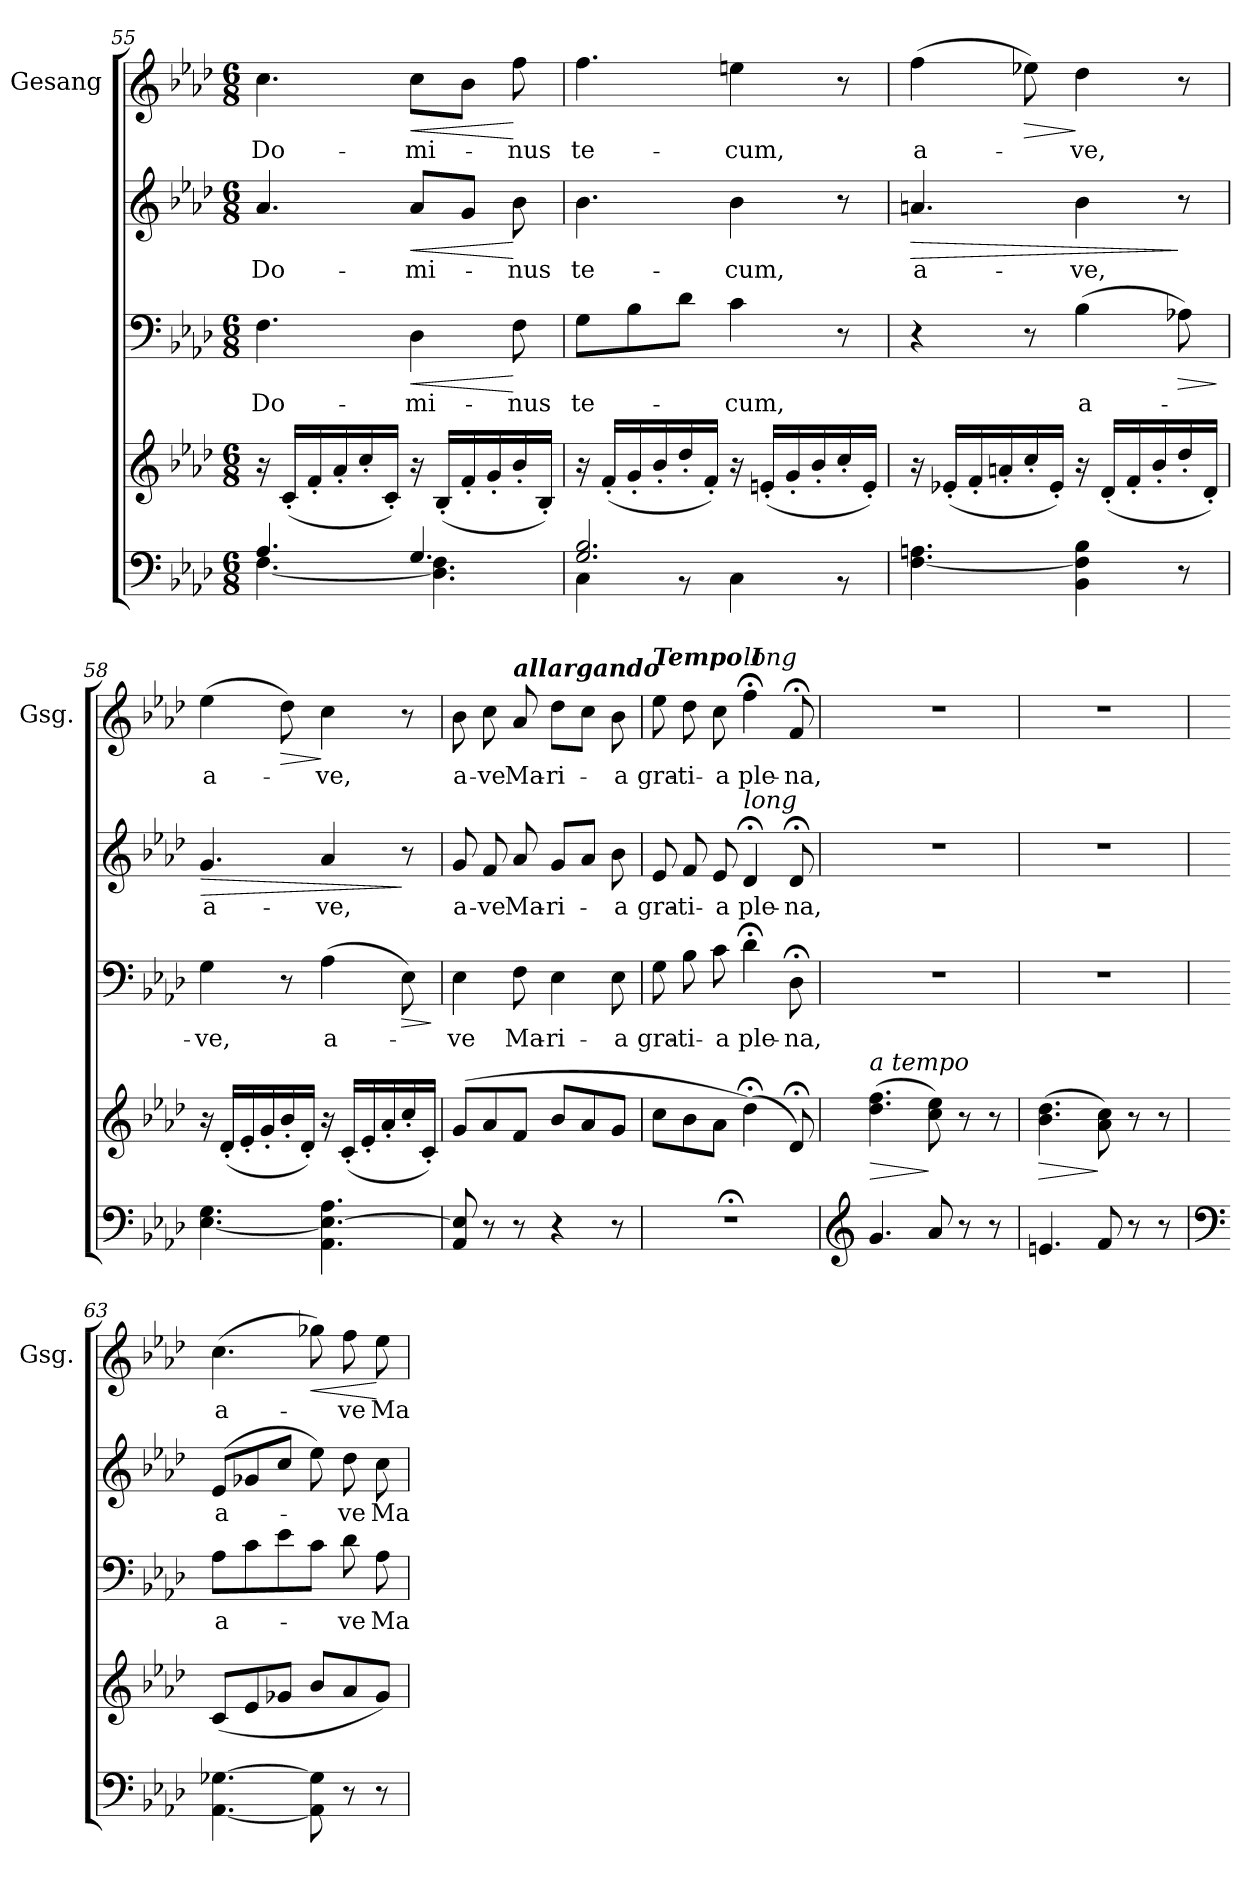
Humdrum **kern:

**kern	**kern	**dynam	**kern	**text	**dynam	**kern	**text	**dynam	**kern	**text	**dynam
*part4	*part4	*part4	*part3	*part3	*part3	*part2	*part2	*part2	*part1	*part1	*part1
*staff5	*staff4	*staff4/5	*staff3	*staff3	*staff3	*staff2	*staff2	*staff2	*staff1	*staff1	*staff1
*	*	*	*	*	*	*	*	*	*I"Gesang	*	*
*	*	*	*	*	*	*	*	*	*I'Gsg.	*	*
!!LO:PB:g=z
*clefF4	*clefG2	*	*clefF4	*	*	*clefG2	*	*	*clefG2	*	*
*k[b-e-a-d-]	*k[b-e-a-d-]	*	*k[b-e-a-d-]	*	*	*k[b-e-a-d-]	*	*	*k[b-e-a-d-]	*	*
*A-:	*A-:	*	*A-:	*	*	*A-:	*	*	*A-:	*	*
*M6/8	*M6/8	*	*M6/8	*	*	*M6/8	*	*	*M6/8	*	*
=55	=55	=55	=55	=55	=55	=55	=55	=55	=55	=55	=55
*^	*	*	*	*	*	*	*	*	*	*	*
!	!	!	!	!	!LO:LY:b	!	!	!LO:LY:b	!	!	!LO:LY:b	!
4.A-/	[<4.F\	16r	.	4.F\	Do-	.	4.a-/	Do-	.	4.cc\	Do-	.
.	.	(<16c'</LL	.	.	.	.	.	.	.	.	.	.
.	.	16f'</	.	.	.	.	.	.	.	.	.	.
.	.	16a-'</	.	.	.	.	.	.	.	.	.	.
.	.	16cc'</	.	.	.	.	.	.	.	.	.	.
.	.	16c'</JJ)	.	.	.	.	.	.	.	.	.	.
!	!	!	!	!	!LO:LY:b	!LO:HP:b	!	!LO:LY:b	!LO:HP:b	!	!LO:LY:b	!LO:HP:b
4.G/	4.D-\ 4.F\]	16r	.	4D-\	-mi-	<	8a-/L	-mi-	<	8cc\L	-mi-	<
.	.	(<16B-'</LL	.	.	.	.	.	.	.	.	.	.
.	.	16f'</	.	.	.	.	8g/J	.	.	8b-\J	.	.
.	.	16g'</	.	.	.	.	.	.	.	.	.	.
!	!	!	!	!	!LO:LY:b	!	!	!LO:LY:b	!	!	!LO:LY:b	!
.	.	16b-'</	.	8F\	-nus	[	8b-\	-nus	[	8ff\	-nus	[
.	.	16B-'</JJ)	.	.	.	.	.	.	.	.	.	.
=56	=56	=56	=56	=56	=56	=56	=56	=56	=56	=56	=56	=56
!	!	!	!	!	!LO:LY:b	!	!	!LO:LY:b	!	!	!LO:LY:b	!
2.G/ 2.B-/	4C\	16r	.	8G\L	te-	.	4.b-\	te-	.	4.ff\	te-	.
.	.	(<16f'</LL	.	.	.	.	.	.	.	.	.	.
.	.	16g'</	.	8B-\	.	.	.	.	.	.	.	.
.	.	16b-'</	.	.	.	.	.	.	.	.	.	.
.	8rBB	16dd-'</	.	8d-\J	.	.	.	.	.	.	.	.
.	.	16f'</JJ)	.	.	.	.	.	.	.	.	.	.
!	!	!	!	!	!LO:LY:b	!	!	!LO:LY:b	!	!	!LO:LY:b	!
.	4C\	16r	.	4c\	-cum,	.	4b-\	-cum,	.	4een\	-cum,	.
.	.	(<16en'</LL	.	.	.	.	.	.	.	.	.	.
.	.	16g'</	.	.	.	.	.	.	.	.	.	.
.	.	16b-'</	.	.	.	.	.	.	.	.	.	.
.	8rBB	16cc'</	.	8r	.	.	8r	.	.	8r	.	.
.	.	16e'</JJ)	.	.	.	.	.	.	.	.	.	.
*v	*v	*	*	*	*	*	*	*	*	*	*	*
=57	=57	=57	=57	=57	=57	=57	=57	=57	=57	=57	=57
!	!	!	!	!	!	!	!LO:LY:b	!LO:HP:b	!	!LO:LY:b	!
[4.F\ 4.An\	16r	.	4r	.	.	4.an/	a-	>	(>4ff\	a-	.
.	(<16e-X'</LL	.	.	.	.	.	.	.	.	.	.
.	16f'</	.	.	.	.	.	.	.	.	.	.
.	16an'</	.	.	.	.	.	.	.	.	.	.
!	!	!	!	!	!	!	!	!	!	!	!LO:HP:b
.	16cc'</	.	8r	.	.	.	.	.	8ee-X\)	.	>
.	16e-'</JJ)	.	.	.	.	.	.	.	.	.	.
!	!	!	!	!LO:LY:b	!	!	!LO:LY:b	!	!	!LO:LY:b	!
4BB-\ 4F\] 4B-\	16r	.	(>4B-\	a-	.	4b-\	-ve,	.	4dd-\	-ve,	]
.	(<16d-'</LL	.	.	.	.	.	.	.	.	.	.
.	16f'</	.	.	.	.	.	.	.	.	.	.
.	16b-'</	.	.	.	.	.	.	.	.	.	.
!	!	!	!	!	!LO:HP:b	!	!	!	!	!	!
8r	16dd-'</	.	8A-X\)	.	>	8r	.	]	8r	.	.
.	16d-'</JJ)	.	.	.	.	.	.	.	.	.	.
.	.	.	.	.	]	.	.	.	.	.	.
=58	=58	=58	=58	=58	=58	=58	=58	=58	=58	=58	=58
!	!	!	!	!LO:LY:b	!	!	!LO:LY:b	!LO:HP:b	!	!LO:LY:b	!
[4.E-\ 4.G\	16r	.	4G\	-ve,	.	4.g/	a-	>	(>4ee-\	a-	.
.	(<16d-'</LL	.	.	.	.	.	.	.	.	.	.
.	16e-'</	.	.	.	.	.	.	.	.	.	.
.	16g'</	.	.	.	.	.	.	.	.	.	.
!	!	!	!	!	!	!	!	!	!	!	!LO:HP:b
.	16b-'</	.	8r	.	.	.	.	.	8dd-\)	.	>
.	16d-'</JJ)	.	.	.	.	.	.	.	.	.	.
!	!	!	!	!LO:LY:b	!	!	!LO:LY:b	!	!	!LO:LY:b	!
4.AA-\ 4.E-\_ 4.A-\	16r	.	(>4A-\	a-	.	4a-/	-ve,	.	4cc\	-ve,	]
.	(<16c'</LL	.	.	.	.	.	.	.	.	.	.
.	16e-'</	.	.	.	.	.	.	.	.	.	.
.	16a-'</	.	.	.	.	.	.	.	.	.	.
!	!	!	!	!	!LO:HP:b	!	!	!	!	!	!
.	16cc'</	.	8E-\)	.	>	8r	.	]	8r	.	.
.	16c'</JJ)	.	.	.	.	.	.	.	.	.	.
.	.	.	.	.	]	.	.	.	.	.	.
!!LO:LB:g=z
=59	=59	=59	=59	=59	=59	=59	=59	=59	=59	=59	=59
!	!	!	!	!LO:LY:b	!	!	!LO:LY:b	!	!	!LO:LY:b	!
8AA-/ 8E-/]	(>8g/L	.	4E-\	-ve	.	8g/	a-	.	8b-\	a-	.
!	!	!	!	!	!	!	!LO:LY:b	!	!	!LO:LY:b	!
8r	8a-/	.	.	.	.	8f/	-ve	.	8cc\	-ve	.
!	!	!	!	!	!	!	!	!	!LO:TX:a:Bi:t=allargando	!	!
!	!	!	!	!LO:LY:b	!	!	!LO:LY:b	!	!	!LO:LY:b	!
8r	8f/J	.	8F\	Ma-	.	8a-/	Ma-	.	8a-/	Ma-	.
!	!	!	!	!LO:LY:b	!	!	!LO:LY:b	!	!	!LO:LY:b	!
4r	8b-/L	.	4E-\	-ri-	.	8g/L	-ri-	.	8dd-\L	-ri-	.
.	8a-/	.	.	.	.	8a-/J	.	.	8cc\J	.	.
!	!	!	!	!LO:LY:b	!	!	!LO:LY:b	!	!	!LO:LY:b	!
8r	8g/J	.	8E-\	-a	.	8b-\	-a	.	8b-\	-a	.
=60	=60	=60	=60	=60	=60	=60	=60	=60	=60	=60	=60
!	!	!	!	!	!	!	!	!	!LO:TX:a:Bi:t=Tempo I	!	!
!LO:N:vis=1	!	!	!	!LO:LY:b	!	!	!LO:LY:b	!	!	!LO:LY:b	!
2.r;<	8cc\L	.	8G\	gra-	.	8e-/	gra-	.	8ee-\	gra-	.
!	!	!	!	!LO:LY:b	!	!	!LO:LY:b	!	!	!LO:LY:b	!
.	8b-\	.	8B-\	-ti-	.	8f/	-ti-	.	8dd-\	-ti-	.
!	!	!	!	!LO:LY:b	!	!	!LO:LY:b	!	!	!LO:LY:b	!
.	8a-\J	.	8c\	-a	.	8e-/	-a	.	8cc\	-a	.
!	!	!	!	!	!	!	!	!	!LO:TX:a:i:t=long	!	!
!	!	!	!	!	!	!LO:TX:a:i:t=long	!	!	!	!	!
!	!	!	!	!LO:LY:b	!	!	!LO:LY:b	!	!	!LO:LY:b	!
.	(>4dd-;<\)	.	4d-;<\	ple-	.	4d-;</	ple-	.	4ff;<\	ple-	.
!	!	!	!	!LO:LY:b	!	!	!LO:LY:b	!	!	!LO:LY:b	!
.	8d-;</)	.	8D-;<\	-na,	.	8d-;</	-na,	.	8f;</	-na,	.
=61	=61	=61	=61	=61	=61	=61	=61	=61	=61	=61	=61
*clefG2	*	*	*	*	*	*	*	*	*	*	*
!	!LO:TX:a:i:t=a tempo	!	!	!	!	!	!	!	!	!	!
!	!	!LO:HP:b	!	!	!	!	!	!	!	!	!
4.g/	(>4.dd-\ 4.ff\	>	2.r	.	.	2.r	.	.	2.r	.	.
8a-/	8cc\ 8ee-\)	]	.	.	.	.	.	.	.	.	.
8r	8r	.	.	.	.	.	.	.	.	.	.
8r	8r	.	.	.	.	.	.	.	.	.	.
=62	=62	=62	=62	=62	=62	=62	=62	=62	=62	=62	=62
!	!	!LO:HP:b	!	!	!	!	!	!	!	!	!
4.en/	(>4.b-\ 4.dd-\	>	2.r	.	.	2.r	.	.	2.r	.	.
8f/	8a-\ 8cc\)	]	.	.	.	.	.	.	.	.	.
8r	8r	.	.	.	.	.	.	.	.	.	.
8r	8r	.	.	.	.	.	.	.	.	.	.
=63	=63	=63	=63	=63	=63	=63	=63	=63	=63	=63	=63
*clefF4	*	*	*	*	*	*	*	*	*	*	*
!	!	!	!	!LO:LY:b	!	!	!LO:LY:b	!	!	!LO:LY:b	!
[4.AA-\ [4.G-X\	(<8c/L	.	8A-\L	a-	.	(>8e-/L	a-	.	(>4.cc\	a-	.
.	8e-/	.	8c\	.	.	8g-X/	.	.	.	.	.
.	8g-X/J	.	8e-\	.	.	8cc/J	.	.	.	.	.
!	!	!	!	!	!	!	!	!	!	!	!LO:HP:b
8AA-\] 8G-\]	8b-/L	.	8c\J	.	.	8ee-\)	.	.	8gg-X\)	.	<
!	!	!	!	!LO:LY:b	!	!	!LO:LY:b	!	!	!LO:LY:b	!
8r	8a-/	.	8d-\	-ve	.	8dd-\	-ve	.	8ff\	-ve	.
!	!	!	!	!LO:LY:b	!	!	!LO:LY:b	!	!	!LO:LY:b	!
8r	8g-/J)	.	8A-\	Ma-	.	8cc\	Ma-	.	8ee-\	Ma-	[
=	=	=	=	=	=	=	=	=	=	=	=
*-	*-	*-	*-	*-	*-	*-	*-	*-	*-	*-	*-
